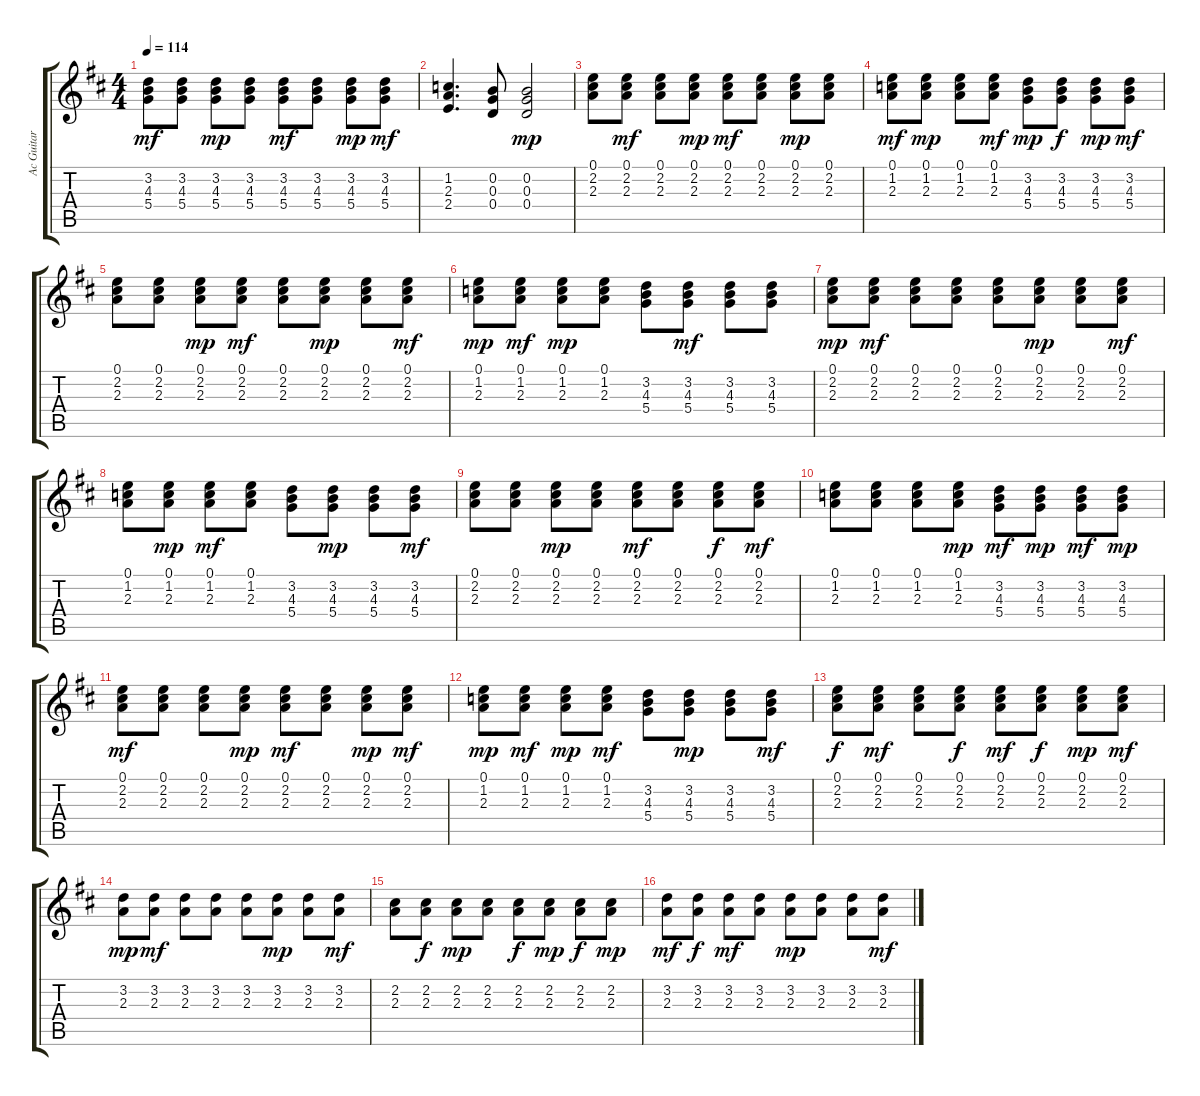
\track ("Ac Guitar" "Ac Guitar") {instrument acousticguitarsteel}
\staff {score tabs}
\tuning (E4 B3 G3 D3 A2 E2) {hide}
\ts (4 4)
\tempo 114
\clef g2
\ks d
(3.2 4.3 5.4).8{dy mf} (3.2 4.3 5.4).8 (3.2 4.3 5.4).8{dy mp} (3.2 4.3 5.4).8 (3.2 4.3 5.4).8{dy mf} (3.2 4.3 5.4).8 (3.2 4.3 5.4).8{dy mp} (3.2 4.3 5.4).8{dy mf} |
(1.2 2.3 2.4).4{d} (0.2 0.3 0.4).8 (0.2 0.3 0.4).2{dy mp} |
(0.1 2.2 2.3).8 (0.1 2.2 2.3).8{dy mf} (0.1 2.2 2.3).8 (0.1 2.2 2.3).8{dy mp} (0.1 2.2 2.3).8{dy mf} (0.1 2.2 2.3).8 (0.1 2.2 2.3).8{dy mp} (0.1 2.2 2.3).8 |
(0.1 1.2 2.3).8{dy mf} (0.1 1.2 2.3).8{dy mp} (0.1 1.2 2.3).8 (0.1 1.2 2.3).8{dy mf} (3.2 4.3 5.4).8{dy mp} (3.2 4.3 5.4).8{dy f} (3.2 4.3 5.4).8{dy mp} (3.2 4.3 5.4).8{dy mf} |
(0.1 2.2 2.3).8 (0.1 2.2 2.3).8 (0.1 2.2 2.3).8{dy mp} (0.1 2.2 2.3).8{dy mf} (0.1 2.2 2.3).8 (0.1 2.2 2.3).8{dy mp} (0.1 2.2 2.3).8 (0.1 2.2 2.3).8{dy mf} |
(0.1 1.2 2.3).8{dy mp} (0.1 1.2 2.3).8{dy mf} (0.1 1.2 2.3).8{dy mp} (0.1 1.2 2.3).8 (3.2 4.3 5.4).8 (3.2 4.3 5.4).8{dy mf} (3.2 4.3 5.4).8 (3.2 4.3 5.4).8 |
(0.1 2.2 2.3).8{dy mp} (0.1 2.2 2.3).8{dy mf} (0.1 2.2 2.3).8 (0.1 2.2 2.3).8 (0.1 2.2 2.3).8 (0.1 2.2 2.3).8{dy mp} (0.1 2.2 2.3).8 (0.1 2.2 2.3).8{dy mf} |
(0.1 1.2 2.3).8 (0.1 1.2 2.3).8{dy mp} (0.1 1.2 2.3).8{dy mf} (0.1 1.2 2.3).8 (3.2 4.3 5.4).8 (3.2 4.3 5.4).8{dy mp} (3.2 4.3 5.4).8 (3.2 4.3 5.4).8{dy mf} |
(0.1 2.2 2.3).8 (0.1 2.2 2.3).8 (0.1 2.2 2.3).8{dy mp} (0.1 2.2 2.3).8 (0.1 2.2 2.3).8{dy mf} (0.1 2.2 2.3).8 (0.1 2.2 2.3).8{dy f} (0.1 2.2 2.3).8{dy mf} |
(0.1 1.2 2.3).8 (0.1 1.2 2.3).8 (0.1 1.2 2.3).8 (0.1 1.2 2.3).8{dy mp} (3.2 4.3 5.4).8{dy mf} (3.2 4.3 5.4).8{dy mp} (3.2 4.3 5.4).8{dy mf} (3.2 4.3 5.4).8{dy mp} |
(0.1 2.2 2.3).8{dy mf} (0.1 2.2 2.3).8 (0.1 2.2 2.3).8 (0.1 2.2 2.3).8{dy mp} (0.1 2.2 2.3).8{dy mf} (0.1 2.2 2.3).8 (0.1 2.2 2.3).8{dy mp} (0.1 2.2 2.3).8{dy mf} |
(0.1 1.2 2.3).8{dy mp} (0.1 1.2 2.3).8{dy mf} (0.1 1.2 2.3).8{dy mp} (0.1 1.2 2.3).8{dy mf} (3.2 4.3 5.4).8 (3.2 4.3 5.4).8{dy mp} (3.2 4.3 5.4).8 (3.2 4.3 5.4).8{dy mf} |
(0.1 2.2 2.3).8{dy f} (0.1 2.2 2.3).8{dy mf} (0.1 2.2 2.3).8 (0.1 2.2 2.3).8{dy f} (0.1 2.2 2.3).8{dy mf} (0.1 2.2 2.3).8{dy f} (0.1 2.2 2.3).8{dy mp} (0.1 2.2 2.3).8{dy mf} |
(3.2 2.3).8{dy mp} (3.2 2.3).8{dy mf} (3.2 2.3).8 (3.2 2.3).8 (3.2 2.3).8 (3.2 2.3).8{dy mp} (3.2 2.3).8 (3.2 2.3).8{dy mf} |
(2.2 2.3).8 (2.2 2.3).8{dy f} (2.2 2.3).8{dy mp} (2.2 2.3).8 (2.2 2.3).8{dy f} (2.2 2.3).8{dy mp} (2.2 2.3).8{dy f} (2.2 2.3).8{dy mp} |
(3.2 2.3).8{dy mf} (3.2 2.3).8{dy f} (3.2 2.3).8{dy mf} (3.2 2.3).8 (3.2 2.3).8{dy mp} (3.2 2.3).8 (3.2 2.3).8 (3.2 2.3).8{dy mf}
